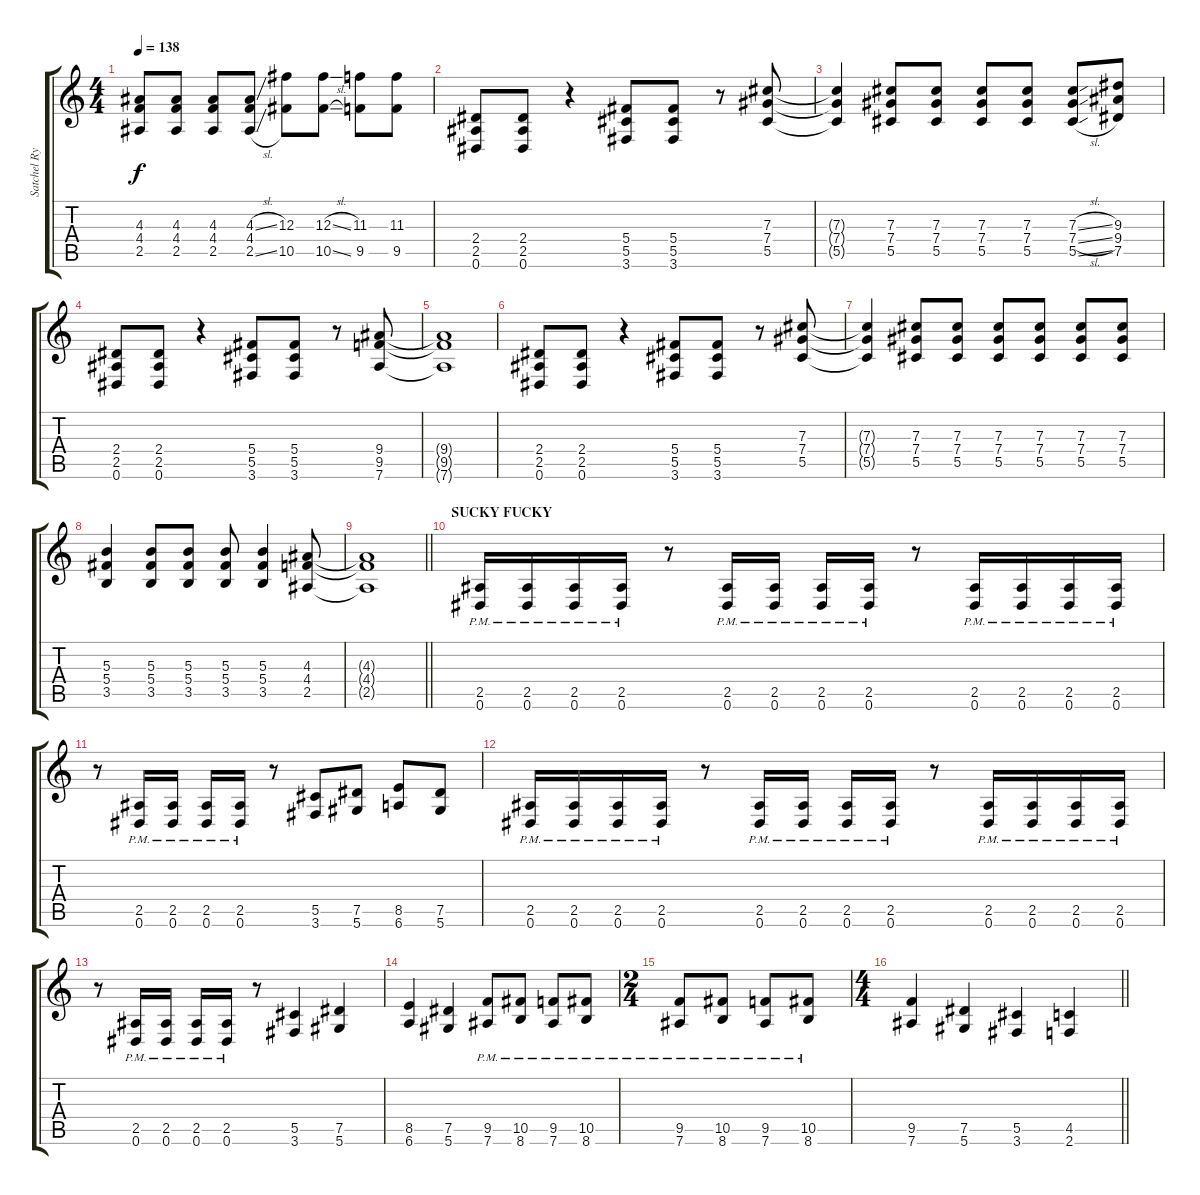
\track ("Satchel Rythym" "Satchel Ry") {instrument distortionguitar}
\staff {score tabs}
\tuning (Eb4 Bb3 Gb3 Db3 Ab2 Eb2) {hide}
\ts (4 4)
\tempo 138
\clef g2
\ks c
(4.3{t} 4.4{t} 2.5{t}).8{dy f} (4.3 4.4 2.5).8 (4.3 4.4 2.5).8 (4.3{sl} 4.4 2.5{sl}).8 (12.3 10.5).8 (12.3{sl} 10.5{sl}).8 (11.3 9.5).8 (11.3 9.5).8 |
(2.4 2.5 0.6).8 (2.4 2.5 0.6).8 r.4 (5.4 5.5 3.6).8 (5.4 5.5 3.6).8 r.8 (7.3 7.4 5.5).8 |
(7.3{t} 7.4{t} 5.5{t}).4 (7.3 7.4 5.5).8 (7.3 7.4 5.5).8 (7.3 7.4 5.5).8 (7.3 7.4 5.5).8 (7.3{sl} 7.4{sl} 5.5{sl}).8 (9.3 9.4 7.5).8 |
(2.4 2.5 0.6).8 (2.4 2.5 0.6).8 r.4 (5.4 5.5 3.6).8 (5.4 5.5 3.6).8 r.8 (9.4 9.5 7.6).8 |
(9.4{t} 9.5{t} 7.6{t}).1 |
(2.4 2.5 0.6).8 (2.4 2.5 0.6).8 r.4 (5.4 5.5 3.6).8 (5.4 5.5 3.6).8 r.8 (7.3 7.4 5.5).8 |
(7.3{t} 7.4{t} 5.5{t}).4 (7.3 7.4 5.5).8 (7.3 7.4 5.5).8 (7.3 7.4 5.5).8 (7.3 7.4 5.5).8 (7.3 7.4 5.5).8 (7.3 7.4 5.5).8 |
(5.3 5.4 3.5).4 (5.3 5.4 3.5).8 (5.3 5.4 3.5).8 (5.3 5.4 3.5).8 (5.3 5.4 3.5).4 (4.3 4.4 2.5).8 |
\barLineRight lightlight
(4.3{t} 4.4{t} 2.5{t}).1 |
\section ("" "SUCKY FUCKY")
(2.5{pm} 0.6{pm}).16 (2.5{pm} 0.6{pm}).16 (2.5{pm} 0.6{pm}).16 (2.5{pm} 0.6{pm}).16 r.8 (2.5{pm} 0.6{pm}).16 (2.5{pm} 0.6{pm}).16 (2.5{pm} 0.6{pm}).16 (2.5{pm} 0.6{pm}).16 r.8 (2.5{pm} 0.6{pm}).16 (2.5{pm} 0.6{pm}).16 (2.5{pm} 0.6{pm}).16 (2.5{pm} 0.6{pm}).16 |
r.8 (2.5{pm} 0.6{pm}).16 (2.5{pm} 0.6{pm}).16 (2.5{pm} 0.6{pm}).16 (2.5{pm} 0.6{pm}).16 r.8 (5.5 3.6).8 (7.5 5.6).8 (8.5 6.6).8 (7.5 5.6).8 |
(2.5{pm} 0.6{pm}).16 (2.5{pm} 0.6{pm}).16 (2.5{pm} 0.6{pm}).16 (2.5{pm} 0.6{pm}).16 r.8 (2.5{pm} 0.6{pm}).16 (2.5{pm} 0.6{pm}).16 (2.5{pm} 0.6{pm}).16 (2.5{pm} 0.6{pm}).16 r.8 (2.5{pm} 0.6{pm}).16 (2.5{pm} 0.6{pm}).16 (2.5{pm} 0.6{pm}).16 (2.5{pm} 0.6{pm}).16 |
r.8 (2.5{pm} 0.6{pm}).16 (2.5{pm} 0.6{pm}).16 (2.5{pm} 0.6{pm}).16 (2.5{pm} 0.6{pm}).16 r.8 (5.5 3.6).4 (7.5 5.6).4 |
(8.5 6.6).4 (7.5 5.6).4 (9.5{pm} 7.6{pm}).8 (10.5{pm} 8.6{pm}).8 (9.5{pm} 7.6{pm}).8 (10.5{pm} 8.6{pm}).8 |
\ts (2 4)
(9.5{pm} 7.6{pm}).8 (10.5{pm} 8.6{pm}).8 (9.5{pm} 7.6{pm}).8 (10.5{pm} 8.6{pm}).8 |
\ts (4 4)
\barLineRight lightlight
(9.5 7.6).4 (7.5 5.6).4 (5.5 3.6).4 (4.5 2.6).4
